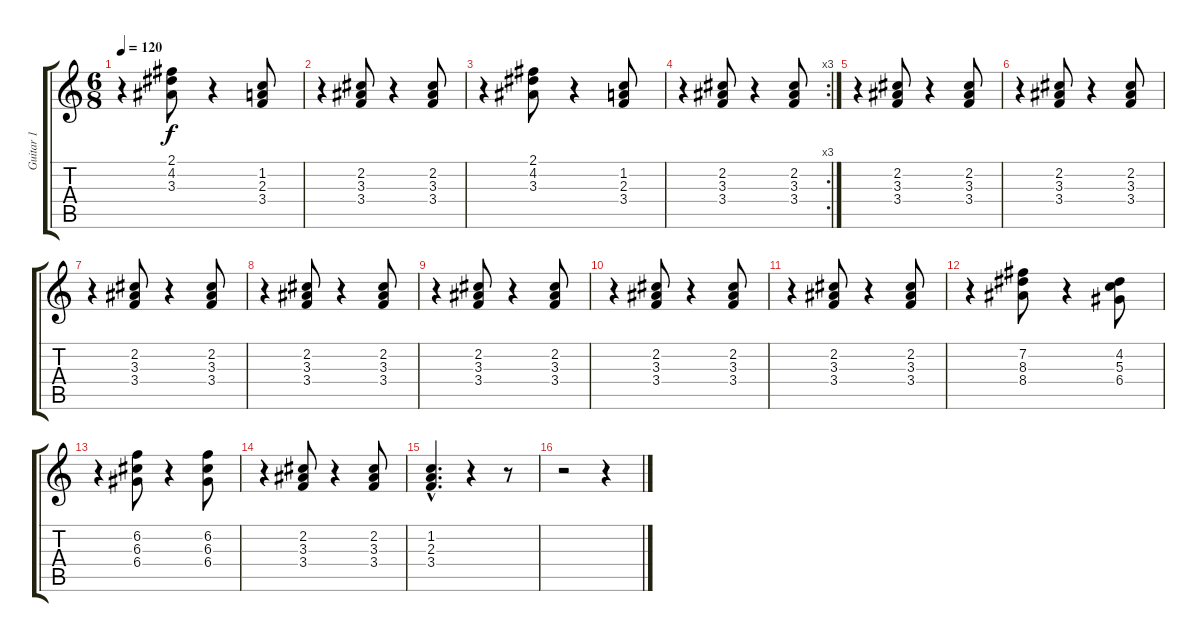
\track ("Guitar 1" "Guitar 1") {instrument acousticguitarnylon}
\staff {score tabs}
\tuning (E4 B3 G3 D3 A2 E2) {hide}
\ts (6 8)
\tempo 120
\clef g2
\ks c
r.4{dy f} (2.1 4.2 3.3).8 r.4 (1.2 2.3 3.4).8 |
r.4 (2.2 3.3 3.4).8 r.4 (2.2 3.3 3.4).8 |
r.4 (2.1 4.2 3.3).8 r.4 (1.2 2.3 3.4).8 |
\rc 3
r.4 (2.2 3.3 3.4).8 r.4 (2.2 3.3 3.4).8 |
r.4 (2.2 3.3 3.4).8 r.4 (2.2 3.3 3.4).8 |
r.4 (2.2 3.3 3.4).8 r.4 (2.2 3.3 3.4).8 |
r.4 (2.2 3.3 3.4).8 r.4 (2.2 3.3 3.4).8 |
r.4 (2.2 3.3 3.4).8 r.4 (2.2 3.3 3.4).8 |
r.4 (2.2 3.3 3.4).8 r.4 (2.2 3.3 3.4).8 |
r.4 (2.2 3.3 3.4).8 r.4 (2.2 3.3 3.4).8 |
r.4 (2.2 3.3 3.4).8 r.4 (2.2 3.3 3.4).8 |
r.4 (7.2 8.3 8.4).8 r.4 (4.2 5.3 6.4).8 |
r.4 (6.2 6.3 6.4).8 r.4 (6.2 6.3 6.4).8 |
r.4 (2.2 3.3 3.4).8 r.4 (2.2 3.3 3.4).8 |
(1.2{hac} 2.3{hac} 3.4{hac}).4{d} r.4 r.8 |
r.2 r.4
